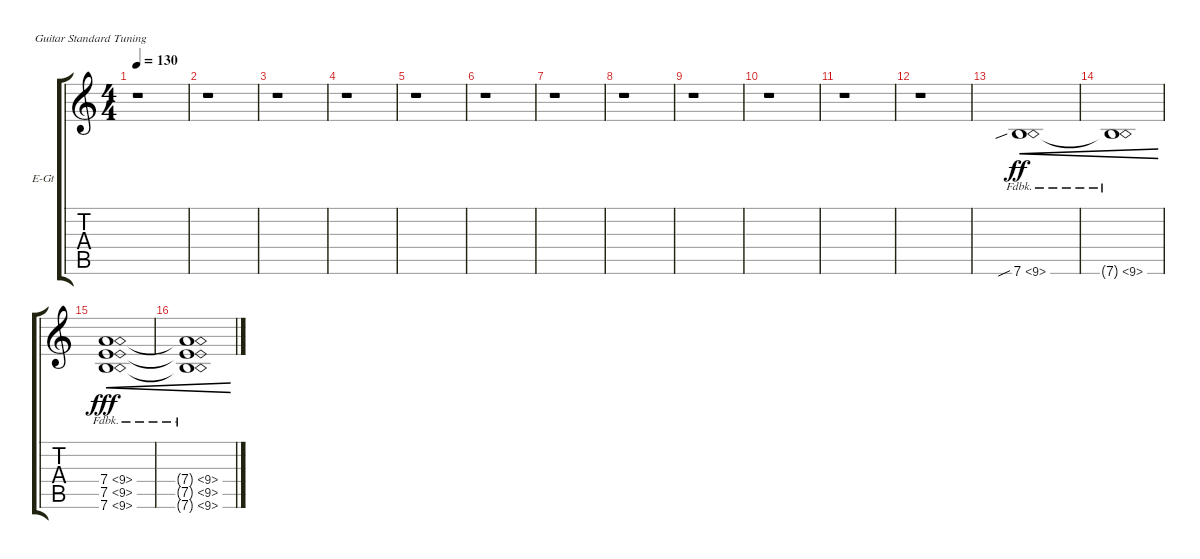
\defaultSystemsLayout 4
\bracketExtendMode groupsimilarinstruments
\firstSystemTrackNameOrientation horizontal
\otherSystemsTrackNameOrientation horizontal
\track ("Tabuchi" "E-Gt") {instrument distortionguitar}
\staff {score tabs}
\tuning (E4 B3 G3 D3 A2 E2)
\ts (4 4)
\tempo 130
\clef g2
\scale
0.333333
\ks c
r.1{dy mf} |
\scale
0.333333 r.1 |
\scale
0.333333 r.1 |
\scale
0.333333 r.1 |
\scale
0.333333 r.1 |
\scale
0.333333 r.1 |
\scale
0.333333 r.1 |
\scale
0.333333 r.1 |
\scale
0.333333 r.1 |
\scale
0.333333 r.1 |
\scale
0.333333 r.1 |
\scale
0.333333 r.1 |
\scale
0.333333 7.6{fh 2 sib}.1{cre dy ff} |
\scale
0.333333 7.6{fh 2 t}.1{cre} |
\scale
0.333333 (7.6{fh 2} 7.5{fh 2} 7.4{fh 2}).1{cre dy fff} |
\scale
0.333333 (7.6{fh 2 t} 7.5{fh 2 t} 7.4{fh 2 t}).1{cre}
